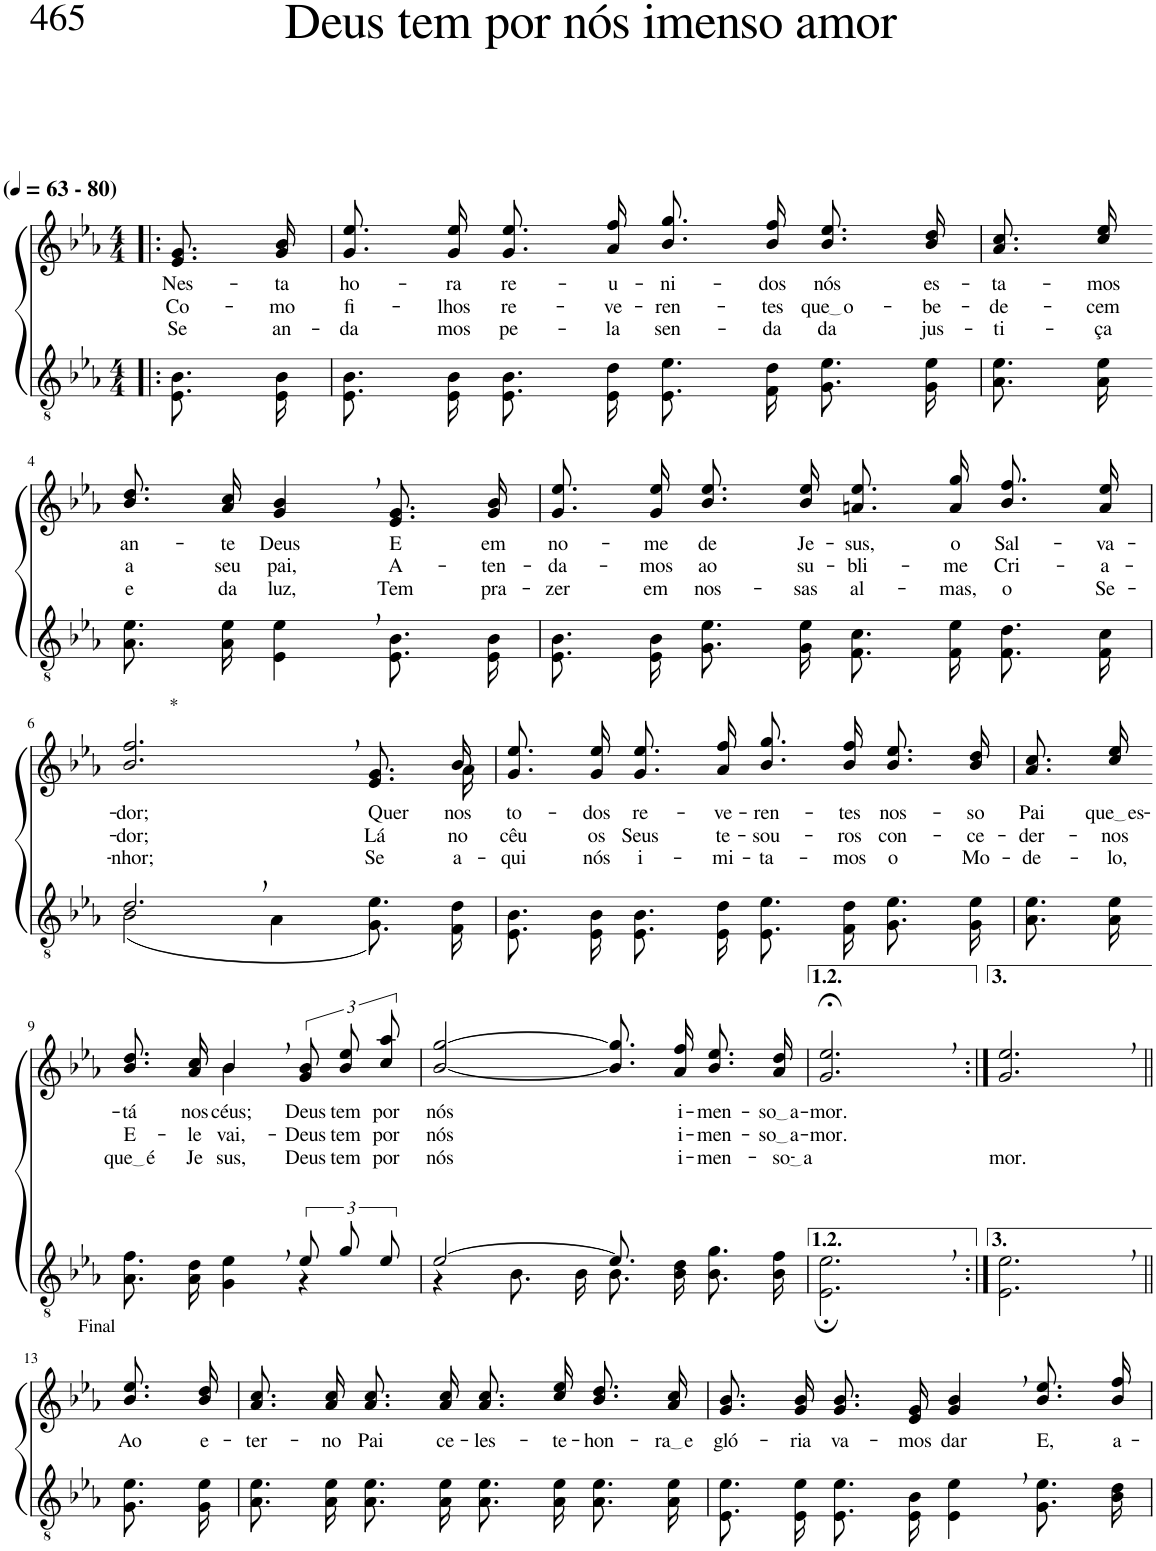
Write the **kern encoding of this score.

**kern	**kern	**text	**text	**text
*part2	*part1	*part1	*part1	*part1
*staff2	*staff1	*staff1	*staff1	*staff1
*I"Parte III e IV	*I"Parte I e II	*	*	*
*clefGv2	*clefG2	*	*	*
*Trd3c5	*Trd3c5	*	*	*
*k[b-e-a-]	*k[b-e-a-]	*	*	*
*M4/4	*M4/4	*	*	*
*MM63	*MM63	*	*	*
=1!|:	=1!|:	=1!|:	=1!|:	=1!|:
!	!LO:TX:a:B:t=(	!	!	!
!	!LO:TX:a:B:t=- 80)	!	!	!
!	!	!LO:LY:b	!LO:LY:b	!LO:LY:b
8.E-/ 8.B-/L	8.e-/ 8.g/L	Nes-	Co-	Se
!	!	!LO:LY:b	!LO:LY:b	!LO:LY:b
16E-/ 16B-/Jk	16g/ 16b-/Jk	-ta	-mo	an-
=2	=2	=2	=2	=2
!	!	!LO:LY:b	!LO:LY:b	!LO:LY:b
8.E-/ 8.B-/L	8.g\ 8.ee-\L	ho-	fi-	-da
!	!	!LO:LY:b	!LO:LY:b	!LO:LY:b
16E-/ 16B-/Jk	16g\ 16ee-\Jk	-ra	-lhos	mos
!	!	!LO:LY:b	!LO:LY:b	!LO:LY:b
8.E-/ 8.B-/L	8.g\ 8.ee-\L	re-	re-	pe-
!	!	!LO:LY:b	!LO:LY:b	!LO:LY:b
16E-/ 16d/Jk	16a-\ 16ff\Jk	-u-	-ve-	-la
!	!	!LO:LY:b	!LO:LY:b	!LO:LY:b
8.E-/ 8.e-/L	8.b-\ 8.gg\L	-ni-	-ren-	sen-
!	!	!LO:LY:b	!LO:LY:b	!LO:LY:b
16F/ 16d/Jk	16b-\ 16ff\Jk	-dos	-tes	-da
!	!	!LO:LY:b	!LO:LY:b	!LO:LY:b
8.G\ 8.e-\L	8.b-\ 8.ee-\L	nós	que o	da
!	!	!LO:LY:b	!LO:LY:b	!LO:LY:b
16G\ 16e-\Jk	16b-\ 16dd\Jk	es-	-be-	jus-
=3	=3	=3	=3	=3
!	!	!LO:LY:b	!LO:LY:b	!LO:LY:b
8.A-\ 8.e-\L	8.a-\ 8.cc\L	-ta-	-de-	-ti-
!	!	!LO:LY:b	!LO:LY:b	!LO:LY:b
16A-\ 16e-\Jk	16cc\ 16ee-\Jk	-mos	-cem	-ça
!!LO:LB:g=z
=4-	=4-	=4-	=4-	=4-
!	!	!LO:LY:b	!LO:LY:b	!LO:LY:b
8.A-\ 8.e-\L	8.b-\ 8.dd\L	an-	a	e
!	!	!LO:LY:b	!LO:LY:b	!LO:LY:b
16A-\ 16e-\Jk	16a-\ 16cc\Jk	-te	seu	da
!	!	!LO:LY:b	!LO:LY:b	!LO:LY:b
4E-\, 4e-\,	4g/, 4b-/,	Deus	pai,	luz,
!	!	!LO:LY:b	!LO:LY:b	!LO:LY:b
8.E-/ 8.B-/L	8.e-/ 8.g/L	E	A-	Tem
!	!	!LO:LY:b	!LO:LY:b	!LO:LY:b
16E-/ 16B-/Jk	16g/ 16b-/Jk	em	-ten-	pra-
=5	=5	=5	=5	=5
!	!	!LO:LY:b	!LO:LY:b	!LO:LY:b
8.E-/ 8.B-/L	8.g\ 8.ee-\L	no-	-da-	-zer
!	!	!LO:LY:b	!LO:LY:b	!LO:LY:b
16E-/ 16B-/Jk	16g\ 16ee-\Jk	-me	-mos	em
!	!	!LO:LY:b	!LO:LY:b	!LO:LY:b
8.G\ 8.e-\L	8.b-\ 8.ee-\L	de	ao	nos-
!	!	!LO:LY:b	!LO:LY:b	!LO:LY:b
16G\ 16e-\Jk	16b-\ 16ee-\Jk	Je-	su-	-sas
!	!	!LO:LY:b	!LO:LY:b	!LO:LY:b
8.F\ 8.c\L	8.an\ 8.ee-\L	-sus,	-bli-	al-
!	!	!LO:LY:b	!LO:LY:b	!LO:LY:b
16F\ 16e-\Jk	16a\ 16gg\Jk	o	-me	-mas,
!	!	!LO:LY:b	!LO:LY:b	!LO:LY:b
8.F/ 8.d/L	8.b-\ 8.ff\L	Sal-	Cri-	o
!	!	!LO:LY:b	!LO:LY:b	!LO:LY:b
16F/ 16c/Jk	16a\ 16ee-\Jk	-va-	-a-	Se-
!!LO:LB:g=z
=6	=6	=6	=6	=6
*^	*	*	*	*
!	!	!LO:TX:a:t=*	!	!	!
!	!	!	!LO:LY:b	!LO:LY:b	!LO:LY:b
*	*	*^	*	*	*
2.d,/	(2B-\	2.b-/, 2.ff/,	2...ryy	-dor;	-dor;	-nhor;
.	4A-\	.	.	.	.	.
!	!	!	!	!LO:LY:b	!LO:LY:b	!LO:LY:b
4ryy	8.G\ 8.e-\L)	8.e-/ 8.g/L	.	Quer-	Lá	Se
!	!	!	!	!LO:LY:b	!LO:LY:b	!LO:LY:b
.	16F\ 16d\Jk	16b-/Jk	16a-\	-nos	no	a-
=7	=7	=7	=7	=7	=7	=7
!	!	!	!	!LO:LY:b	!LO:LY:b	!LO:LY:b
*v	*v	*	*	*	*	*
*	*v	*v	*	*	*
8.E-/ 8.B-/L	8.g\ 8.ee-\L	to-	cêu	-qui
!	!	!LO:LY:b	!LO:LY:b	!LO:LY:b
16E-/ 16B-/Jk	16g\ 16ee-\Jk	-dos	os	nós
!	!	!LO:LY:b	!LO:LY:b	!LO:LY:b
8.E-/ 8.B-/L	8.g\ 8.ee-\L	re-	Seus	i-
!	!	!LO:LY:b	!LO:LY:b	!LO:LY:b
16E-/ 16d/Jk	16a-\ 16ff\Jk	-ve-	te-	-mi-
!	!	!LO:LY:b	!LO:LY:b	!LO:LY:b
8.E-/ 8.e-/L	8.b-\ 8.gg\L	-ren-	-sou-	-ta-
!	!	!LO:LY:b	!LO:LY:b	!LO:LY:b
16F/ 16d/Jk	16b-\ 16ff\Jk	-tes	-ros	-mos
!	!	!LO:LY:b	!LO:LY:b	!LO:LY:b
8.G\ 8.e-\L	8.b-\ 8.ee-\L	nos-	con-	o
!	!	!LO:LY:b	!LO:LY:b	!LO:LY:b
16G\ 16e-\Jk	16b-\ 16dd\Jk	-so	-ce-	Mo-
=8	=8	=8	=8	=8
!	!	!LO:LY:b	!LO:LY:b	!LO:LY:b
8.A-\ 8.e-\L	8.a-\ 8.cc\L	Pai	-der-	-de-
!	!	!LO:LY:b	!LO:LY:b	!LO:LY:b
16A-\ 16e-\Jk	16cc\ 16ee-\Jk	que es	-nos	-lo,
!!LO:LB:g=z
=9-	=9-	=9-	=9-	=9-
*^	*	*	*	*
!	!	!	!LO:LY:b	!LO:LY:b	!LO:LY:b
*	*	*^	*	*	*
2ryy	8.A-\ 8.f\L	8.b-\ 8.dd\L	4ryy	-tá	E-	que é
!	!	!	!	!LO:LY:b	!LO:LY:b	!LO:LY:b
.	16A-\ 16d\Jk	16a-\ 16cc\Jk	.	nos	-le	Je-
!	!	!	!	!LO:LY:b	!LO:LY:b	!LO:LY:b
.	4G\ 4e-\	4b-,/	4b-\	céus;	vai,-	-sus,
!	!	!	!	!LO:LY:b	!LO:LY:b	!LO:LY:b
12e-/L	4r	12g\ 12b-\L	4ryy	Deus	-Deus	Deus
!	!	!	!	!LO:LY:b	!LO:LY:b	!LO:LY:b
12g/	.	12b-\ 12ee-\	.	tem	tem	tem
!	!	!	!	!LO:LY:b	!LO:LY:b	!LO:LY:b
12e-/J	.	12cc\ 12aa-\J	.	por	por	por
*	*	*v	*v	*	*	*
=10	=10	=10	=10	=10	=10
!	!	!	!LO:LY:b	!LO:LY:b	!LO:LY:b
[2e-/	4r	[2b-/ [2gg/	nós	nós	nós
.	8.B-\L	.	.	.	.
.	16B-\Jk	.	.	.	.
8.e-/]	8.B-\L	8.b-]\ 8.gg]\L	.	.	.
!	!	!	!LO:LY:b	!LO:LY:b	!LO:LY:b
4ryy	16B-\ 16d\Jk	16a-\ 16ff\Jk	i-	i-	i-
!	!	!	!LO:LY:b	!LO:LY:b	!LO:LY:b
.	8.B-\ 8.g\L	8.b-\ 8.ee-\L	-men-	-men-	-men-
!	!	!	!LO:LY:b	!LO:LY:b	!LO:LY:b
16ryy	16B-\ 16f\Jk	16a-\ 16dd\Jk	so a	so a	so a
=11	=11	=11	=11	=11	=11
!	!	!	!LO:LY:b	!LO:LY:b	!
*v	*v	*	*	*	*
2.E-\;, 2.e-\;,	2.g/;<, 2.ee-/;<,	-mor.	-mor.	.
=12:|!	=12:|!	=12:|!	=12:|!	=12:|!
!	!	!	!	!LO:LY:b
2.E-\, 2.e-\,	2.g/, 2.ee-/,	.	.	mor.
!!LO:LB:g=z
=13||	=13||	=13||	=13||	=13||
!	!LO:TX:a:t=Final	!	!	!
!	!	!LO:LY:b	!	!
8.G\ 8.e-\L	8.b-\ 8.ee-\L	Ao	.	.
!	!	!LO:LY:b	!	!
16G\ 16e-\Jk	16b-\ 16dd\Jk	e-	.	.
=14	=14	=14	=14	=14
!	!	!LO:LY:b	!	!
8.A-\ 8.e-\L	8.a-\ 8.cc\L	-ter-	.	.
!	!	!LO:LY:b	!	!
16A-\ 16e-\Jk	16a-\ 16cc\Jk	-no	.	.
!	!	!LO:LY:b	!	!
8.A-\ 8.e-\L	8.a-\ 8.cc\L	Pai	.	.
!	!	!LO:LY:b	!	!
16A-\ 16e-\Jk	16a-\ 16cc\Jk	ce-	.	.
!	!	!LO:LY:b	!	!
8.A-\ 8.e-\L	8.a-\ 8.cc\L	-les-	.	.
!	!	!LO:LY:b	!	!
16A-\ 16e-\Jk	16cc\ 16ee-\Jk	-te-	.	.
!	!	!LO:LY:b	!	!
8.A-\ 8.e-\L	8.b-\ 8.dd\L	-hon-	.	.
!	!	!LO:LY:b	!	!
16A-\ 16e-\Jk	16a-\ 16cc\Jk	ra e	.	.
=15	=15	=15	=15	=15
!	!	!LO:LY:b	!	!
8.E-/ 8.e-/L	8.g/ 8.b-/L	gló-	.	.
!	!	!LO:LY:b	!	!
16E-/ 16e-/Jk	16g/ 16b-/Jk	-ria	.	.
!	!	!LO:LY:b	!	!
8.E-/ 8.e-/L	8.g/ 8.b-/L	va-	.	.
!	!	!LO:LY:b	!	!
16E-/ 16B-/Jk	16e-/ 16g/Jk	-mos	.	.
!	!	!LO:LY:b	!	!
4E-\, 4e-\,	4g/, 4b-/,	dar	.	.
!	!	!LO:LY:b	!	!
8.G\ 8.e-\L	8.b-\ 8.ee-\L	E,	.	.
!	!	!LO:LY:b	!	!
16B-\ 16d\Jk	16b-\ 16ff\Jk	a-	.	.
=	=	=	=	=
*-	*-	*-	*-	*-
